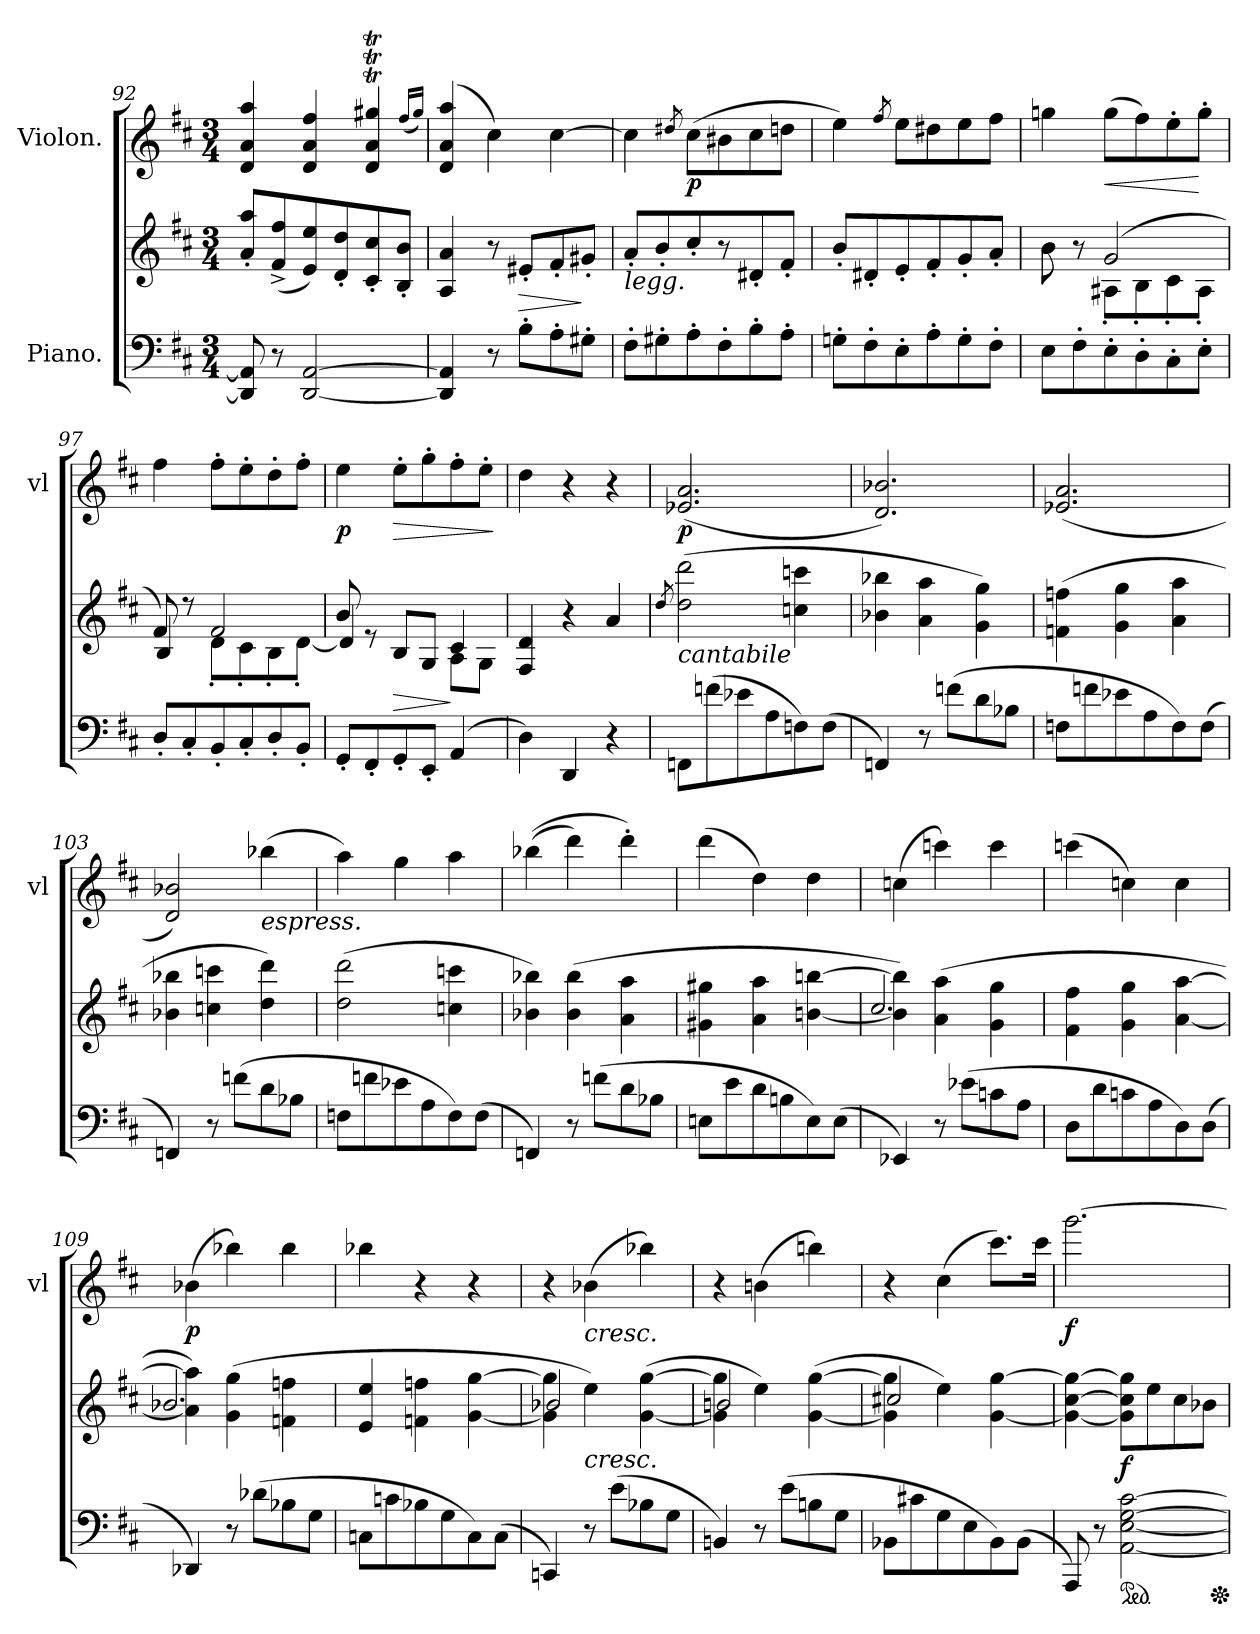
**kern	**kern	**dynam	**kern	**dynam
*part2	*part2	*part2	*part1	*part1
*staff3	*staff2	*staff2/3	*staff1	*staff1
*I"Piano.	*	*	*I"Violon.	*
*	*	*	*I'vl	*
*clefF4	*clefG2	*	*clefG2	*
*k[f#c#]	*k[f#c#]	*	*k[f#c#]	*
*M3/4	*M3/4	*	*M3/4	*
=92	=92	=92	=92	=92
8DD]/ 8AA]/	8a'/ 8aa'/L	.	4d!/ 4a!/ 4aa!/	.
8r	(8f#^/ 8ff#^/	.	.	.
[2DD/ [2AA/	8e/ 8ee/)	.	4d!/ 4a!/ 4ff#!/	.
.	8d'/ 8dd'/	.	.	.
.	8c#'/ 8cc#'/	.	4d!T/ 4a!T/ 4gg#X!T/	.
.	8B'/ 8b'/J	.	.	.
.	.	.	(16qqff#!/LL	.
.	.	.	16qqgg#!/JJ)	.
=93	=93	=93	=93	=93
4DD]/ 4AA]/	4A/ 4a/	.	(4d!/ 4a!/ 4aa!/	.
8r	8r	.	4cc#!\)	.
8B'\L	8e#X'/L	>	.	.
8A'\	8f#'/	.	[4cc#!\	.
8G#X'\J	8g#X'/J	]	.	.
=94	=94	=94	=94	=94
!	!LO:TX:b:i:t=legg.	!	!	!
8F#'\L	8a'/L	.	4cc#!\]	.
8G#X'\	8b'/	.	.	.
.	.	.	8qdd#X!/	.
8A'\	8cc#'/	.	(8cc#!\L	p
8F#'\	8r	.	8b#X!\	.
8B'\	8d#X'/	.	8cc#!\	.
8A'\J	8f#'/J	.	8ddn!\J	.
=95	=95	=95	=95	=95
8Gn'\L	8b'/L	.	4ee!\)	.
8F#'\	8d#X'/	.	.	.
.	.	.	8qff#!/	.
8E'\	8e'/	.	8ee!\L	.
8A'\	8f#'/	.	8dd#X!\	.
8G'\	8g'/	.	8ee!\	.
8F#'\J	8a'/J	.	8ff#!\J	.
=96	=96	=96	=96	=96
*	*^	*	*	*
8E\L	8b\	8byy\ 8b\	.	4ggn!\	.
8F#'\	8r	8ryy	.	.	.
!	!	!	!	!	!LO:HP:b
8E'\	(2g/	8A#X'\L	.	(8gg!\L	<
8D'\	.	8B'\	.	8ff#!\)	.
8C#'\	.	8c#'\	.	8ee'!\	.
8E'\J	.	8A#'\J	.	8gg'!\J	[
=97	=97	=97	=97	=97	=97
8D'/L	8f#/)	4B/	.	4ff#!\	.
8C#'/	8r	.	.	.	.
8BB'/	2f#/	8d'\L	.	8ff#'!\L	.
8C#'/	.	8c#'\	.	8ee'!\	.
8D'/	.	8B'\	.	8dd'!\	.
8BB'/J	.	[8d'\J	.	8ff#'!\J	.
=98	=98	=98	=98	=98	=98
8GG'/L	8b/	4d/]	.	4ee!\	p
8FF#'/	8re	.	.	.	.
!	!	!	!	!	!LO:HP:b
8GG'/	8B/L	4ryy	>	8ee'!\L	>
8EE'/J	8G/J	.	.	8gg'!\	.
(4AA/	4c#/	8A\L	]	8ff#'!\	.
.	.	8G\J	.	8ee'!\J	.
*	*v	*v	*	*	*
.	.	.	.	]
=99	=99	=99	=99	=99
4D\)	4F#/ 4d/	.	4dd!\	.
4DD/	4r	.	4r	.
4r	4a/	.	4r	.
=100	=100	=100	=100	=100
.	8qdd/	.	.	.
!	!LO:TX:b:i:t=cantabile	!	!	!
8FFn\L	(2dd\ 2ddd\	.	(2.e-X!/ 2.a!/	p
(8fn\	.	.	.	.
8e-X\	.	.	.	.
8A\	.	.	.	.
8Fn\)	4ccn\ 4cccn\	.	.	.
(8F\J	.	.	.	.
=101	=101	=101	=101	=101
4FFn/)	4b-X\ 4bb-X\	.	2.d!/ 2.b-X!/)	.
8r	4a\ 4aa\	.	.	.
(8fn\L	.	.	.	.
8d\	4g\ 4gg\)	.	.	.
8B-X\J	.	.	.	.
=102	=102	=102	=102	=102
8Fn\L	(4fn\ 4ffn\	.	(2.e-X!/ 2.a!/	.
8fn\	.	.	.	.
8e-X\	4g\ 4gg\	.	.	.
8A\	.	.	.	.
8F\)	4a\ 4aa\	.	.	.
(8F\J	.	.	.	.
=103	=103	=103	=103	=103
4FFn/)	4b-X\ 4bb-X\	.	2d!/ 2b-X!/)	.
8r	4ccn\ 4cccn\	.	.	.
(8fn\L	.	.	.	.
!	!	!	!LO:TX:b:i:t=espress.	!
8d\	4dd\ 4ddd\)	.	(4bb-X!\	.
8B-X\J	.	.	.	.
=104	=104	=104	=104	=104
8Fn\L	(2dd\ 2ddd\	.	4aa!\)	.
8fn\	.	.	.	.
8e-X\	.	.	4gg!\	.
8A\	.	.	.	.
8F\)	4ccn\ 4cccn\	.	4aa!\	.
(8F\J	.	.	.	.
=105	=105	=105	=105	=105
4FFn/)	4b-X\ 4bb-X\)	.	((4bb-X!\	.
8r	(4b-\ 4bb-\	.	4ddd!\)	.
(8fn\L	.	.	.	.
8d\	4a\ 4aa\	.	4ddd'!\)	.
8B-X\J	.	.	.	.
=106	=106	=106	=106	=106
8En\L	4g#X\ 4gg#X\	.	(4ddd!\	.
8e\	.	.	.	.
8d\	4a\ 4aa\	.	4dd!\)	.
8Bn\	.	.	.	.
8E\)	[4bn\ [4bbn\	.	4dd!\	.
(8E\J	.	.	.	.
=107	=107	=107	=107	=107
*	*^	*	*	*
4EE-X/)	4bn]\ 4bb]\)	2.cc#/	.	(4ccn!\	.
8r	(4a\ 4aa\	.	.	4cccn!\)	.
(8e-X\L	.	.	.	.	.
8cn\	4g\ 4gg\	.	.	4ccc!\	.
8A\J	.	.	.	.	.
*	*v	*v	*	*	*
=108	=108	=108	=108	=108
8D\L	4f#\ 4ff#\	.	(4cccn!\	.
8d\	.	.	.	.
8cn\	4g\ 4gg\	.	4ccn!\)	.
8A\	.	.	.	.
8D\)	[4a\ [4aa\	.	4cc!\	.
(8D\J	.	.	.	.
=109	=109	=109	=109	=109
*	*^	*	*	*
4DD-X/)	4a]\ 4aa]\)	2.b-X/	.	(4b-X!\	p
8r	(4g\ 4gg\	.	.	4bb-X!\)	.
(8d-X\L	.	.	.	.	.
8B-X\	4fn\ 4ffn\	.	.	4bb-!\	.
8G\J	.	.	.	.	.
*	*v	*v	*	*	*
=110	=110	=110	=110	=110
8Cn\L	4e/ 4ee/	.	4bb-X!\	.
8cn\	.	.	.	.
8B-X\	4fn\ 4ffn\	.	4r	.
8G\	.	.	.	.
8C\)	[4g\ [4gg\	.	4r	.
(8C\J	.	.	.	.
=111	=111	=111	=111	=111
*	*^	*	*	*
4CCn/)	4g]\ 4gg]\	2b-X/	.	4r	.
!	!	!	!	!LO:TX:b:i:t=cresc.	!
!	!LO:TX:b:i:t=cresc.	!	!	!	!
8r	4ee\)	.	.	(4b-X!\	.
(8e\L	.	.	.	.	.
8B-X\	([4g\ [4gg\	4ryy	.	4bb-X!\)	.
8G\J	.	.	.	.	.
=112	=112	=112	=112	=112	=112
4BBn/)	4g]\ 4gg]\	2bn/	.	4r	.
8r	4ee\)	.	.	(4bn!\	.
(8e\L	.	.	.	.	.
8Bn\	([4g\ [4gg\	4ryy	.	4bbn!\)	.
8G\J	.	.	.	.	.
=113	=113	=113	=113	=113	=113
8BB-X\L	4g]\ 4gg]\	2cc#X/	.	4r	.
8c#X\	.	.	.	.	.
8G\	4ee\)	.	.	(4cc#!\	.
8E\	.	.	.	.	.
8BB-\)	[4g\ [4gg\	4ryy	.	8.ccc#!\L)	.
(8BB-\J	.	.	.	.	.
.	.	.	.	16ccc#!\Jk	.
*	*v	*v	*	*	*
=114	=114	=114	=114	=114
8AAA/)	4g_\ [4cc#\ 4gg_\	.	[2.ggg!\	f
8r	.	.	.	.
*ped	*	*	*	*
[2AA\ [2E\ [2G\ [2c#\	8g]\ 8cc#]\ 8gg]\L	f	.	.
.	8ee\	.	.	.
.	8cc#\	.	.	.
.	8b-X\J	.	.	.
*Xped	*	*	*	*
=	=	=	=	=
*-	*-	*-	*-	*-
